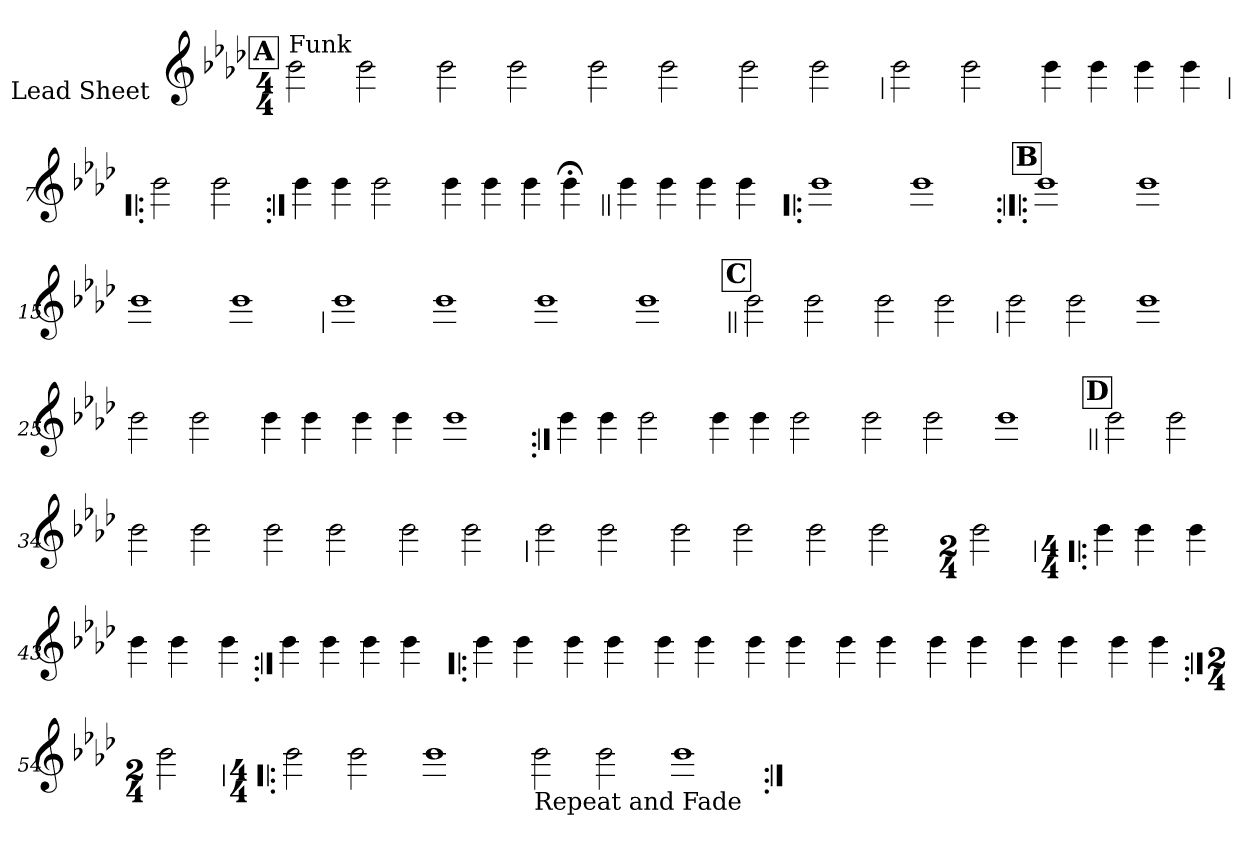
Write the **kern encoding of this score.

**kern
*part1
*staff1
*I"Lead Sheet
*stria0
*clefG2
*k[b-e-a-d-]
*A-:
*M4/4
*MM112
!!LO:REH:place=s1:a:t=A
=1||
!LO:TX:a:t=Funk
2b-
2b-
=2-
2b-
2b-
=3-
2b-
2b-
=4-
2b-
2b-
!!LO:LB:g=z
=5
2b-
2b-
=6-
4b-
4b-
4b-
4b-
=7!|:
2b-
2b-
!!LO:LB:g=z
=8:|!
4b-
4b-
2b-
=9-
4b-
4b-
4b-
4b-;
!!LO:LB:g=z
=10||
4b-
4b-
4b-
4b-
=11!|:
1b-
=12-
1b-
!!LO:REH:place=s1:a:t=B
=13:|!|:
1b-
=14-
1b-
=15-
1b-
=16-
1b-
!!LO:LB:g=z
=17
1b-
=18-
1b-
=19-
1b-
=20-
1b-
!!LO:REH:place=s1:a:t=C
=21||
2b-
2b-
=22-
2b-
2b-
!!LO:LB:g=z
=23
2b-
2b-
=24-
1b-
=25-
2b-
2b-
=26-
4b-
4b-
=27-
4b-
4b-
=28-
1b-
!!LO:LB:g=z
=29:|!
4b-
4b-
2b-
=30-
4b-
4b-
2b-
=31-
2b-
2b-
=32-
1b-
!!LO:LB:g=z
!!LO:REH:place=s1:a:t=D
=33||
2b-
2b-
=34-
2b-
2b-
=35-
2b-
2b-
=36-
2b-
2b-
!!LO:LB:g=z
=37
2b-
2b-
=38-
2b-
2b-
=39-
2b-
2b-
=40-
*M2/4
2b-
!!LO:LB:g=z
=41!|:
*M4/4
4b-
4b-
=42-
4b-
=43-
4b-
4b-
=44-
4b-
=45:|!
4b-
4b-
4b-
4b-
!!LO:LB:g=z
=46!|:
4b-
4b-
=47-
4b-
4b-
=48-
4b-
4b-
=49-
4b-
4b-
=50-
4b-
4b-
=51-
4b-
4b-
=52-
4b-
4b-
=53-
4b-
4b-
!!LO:LB:g=z
=54:|!
*M2/4
2b-
=55!|:
*M4/4
2b-
2b-
=56-
1b-
=57-
!LO:TX:b:t=Repeat and Fade
2b-
2b-
=58-
1b-
=:|!
*-
